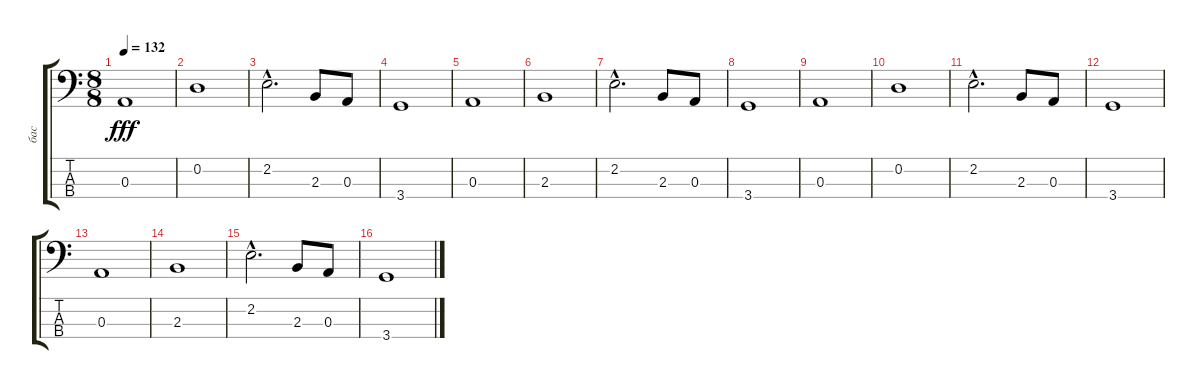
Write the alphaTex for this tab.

\track ("бас" "бас") {instrument fretlessbass}
\staff {score tabs}
\tuning (G2 D2 A1 E1) {hide}
\ts (8 8)
\tempo 132
\clef f4
\ks c
0.3.1{dy fff} |
0.2.1 |
2.2{hac}.2{d} 2.3.8 0.3.8 |
3.4.1 |
0.3.1 |
2.3.1 |
2.2{hac}.2{d} 2.3.8 0.3.8 |
3.4.1 |
0.3.1 |
0.2.1 |
2.2{hac}.2{d} 2.3.8 0.3.8 |
3.4.1 |
0.3.1 |
2.3.1 |
2.2{hac}.2{d} 2.3.8 0.3.8 |
3.4.1
